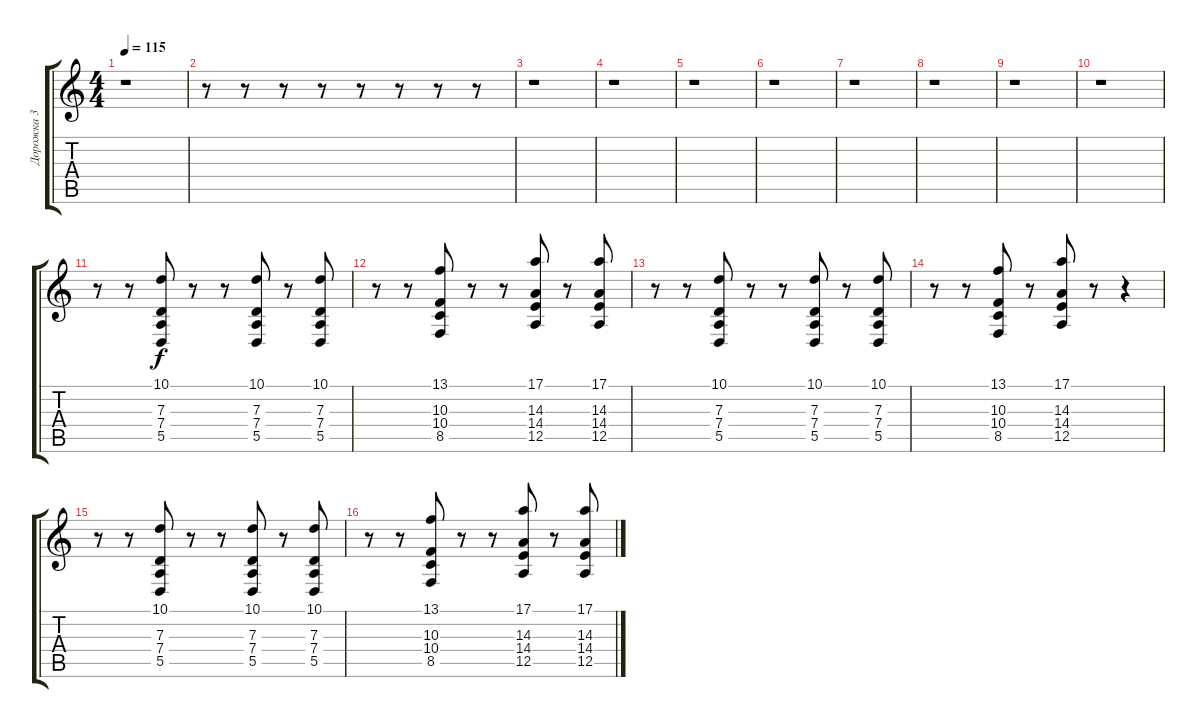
\track ("Дорожка 3" "Дорожка 3") {instrument rockorgan}
\staff {score tabs}
\tuning (E4 B3 G3 D3 A2 E2) {hide}
\ts (4 4)
\tempo 115
\clef g2
\ks c
r.1{dy ppp} |
r.8 r.8 r.8 r.8 r.8 r.8 r.8 r.8 |
r.1 |
r.1 |
r.1 |
r.1 |
r.1 |
r.1 |
r.1 |
r.1 |
r.8 r.8 (10.1 7.3 7.4 5.5).8{dy f} r.8 r.8 (10.1 7.3 7.4 5.5).8 r.8 (10.1 7.3 7.4 5.5).8 |
r.8 r.8 (13.1 10.3 10.4 8.5).8 r.8 r.8 (17.1 14.3 14.4 12.5).8 r.8 (17.1 14.3 14.4 12.5).8 |
r.8 r.8 (10.1 7.3 7.4 5.5).8 r.8 r.8 (10.1 7.3 7.4 5.5).8 r.8 (10.1 7.3 7.4 5.5).8 |
r.8 r.8 (13.1 10.3 10.4 8.5).8 r.8 (17.1 14.3 14.4 12.5).8 r.8 r.4 |
r.8 r.8 (10.1 7.3 7.4 5.5).8 r.8 r.8 (10.1 7.3 7.4 5.5).8 r.8 (10.1 7.3 7.4 5.5).8 |
r.8 r.8 (13.1 10.3 10.4 8.5).8 r.8 r.8 (17.1 14.3 14.4 12.5).8 r.8 (17.1 14.3 14.4 12.5).8
